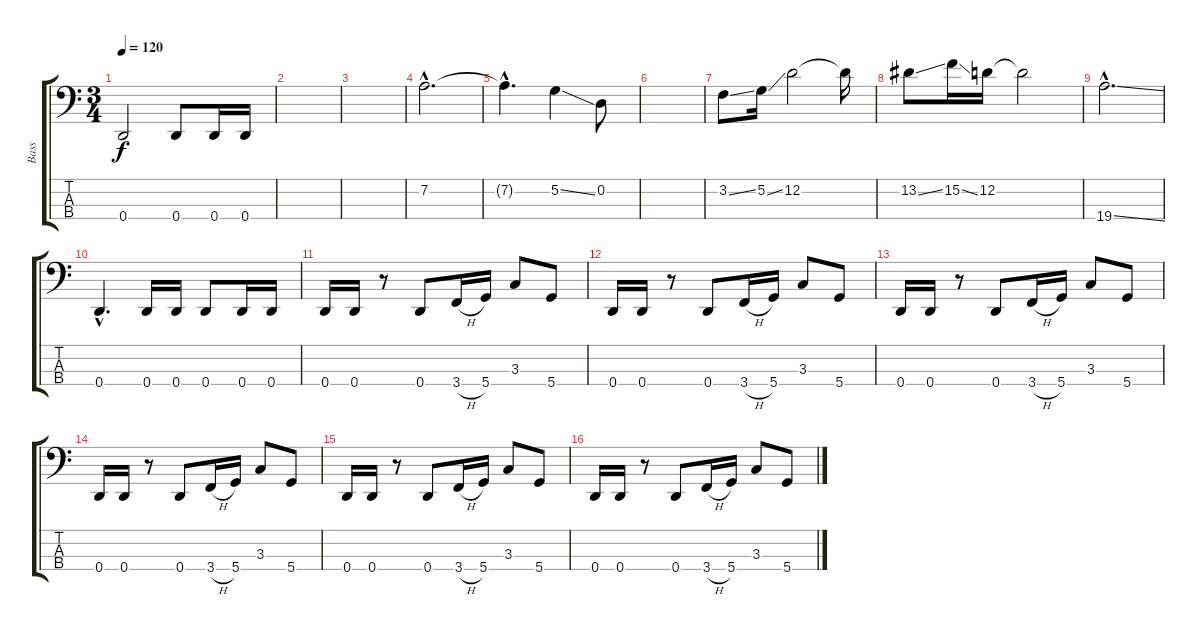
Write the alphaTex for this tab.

\track ("Bass" "Bass") {instrument slapbass2}
\staff {score tabs}
\tuning (G2 D2 A1 D1) {hide}
\ts (3 4)
\tempo 120
\clef f4
\ks c
0.4.2{dy f} 0.4.8 0.4.16 0.4.16 |
|
|
7.2{hac}.2{d} |
7.2{hac t}.4{d} 5.2{ss}.4 0.2.8 |
|
3.2{ss}.8 5.2{ss}.16 12.2.2 12.2{t}.16 |
13.2{ss}.8 15.2{ss}.16 12.2.16 12.2{t}.2 |
19.4{ss hac}.2{d} |
0.4{hac}.4{d} 0.4.16 0.4.16 0.4.8 0.4.16 0.4.16 |
0.4.16 0.4.16 r.8 0.4.8 3.4{h}.16 5.4.16 3.3.8 5.4.8 |
0.4.16 0.4.16 r.8 0.4.8 3.4{h}.16 5.4.16 3.3.8 5.4.8 |
0.4.16 0.4.16 r.8 0.4.8 3.4{h}.16 5.4.16 3.3.8 5.4.8 |
0.4.16 0.4.16 r.8 0.4.8 3.4{h}.16 5.4.16 3.3.8 5.4.8 |
0.4.16 0.4.16 r.8 0.4.8 3.4{h}.16 5.4.16 3.3.8 5.4.8 |
0.4.16 0.4.16 r.8 0.4.8 3.4{h}.16 5.4.16 3.3.8 5.4.8
